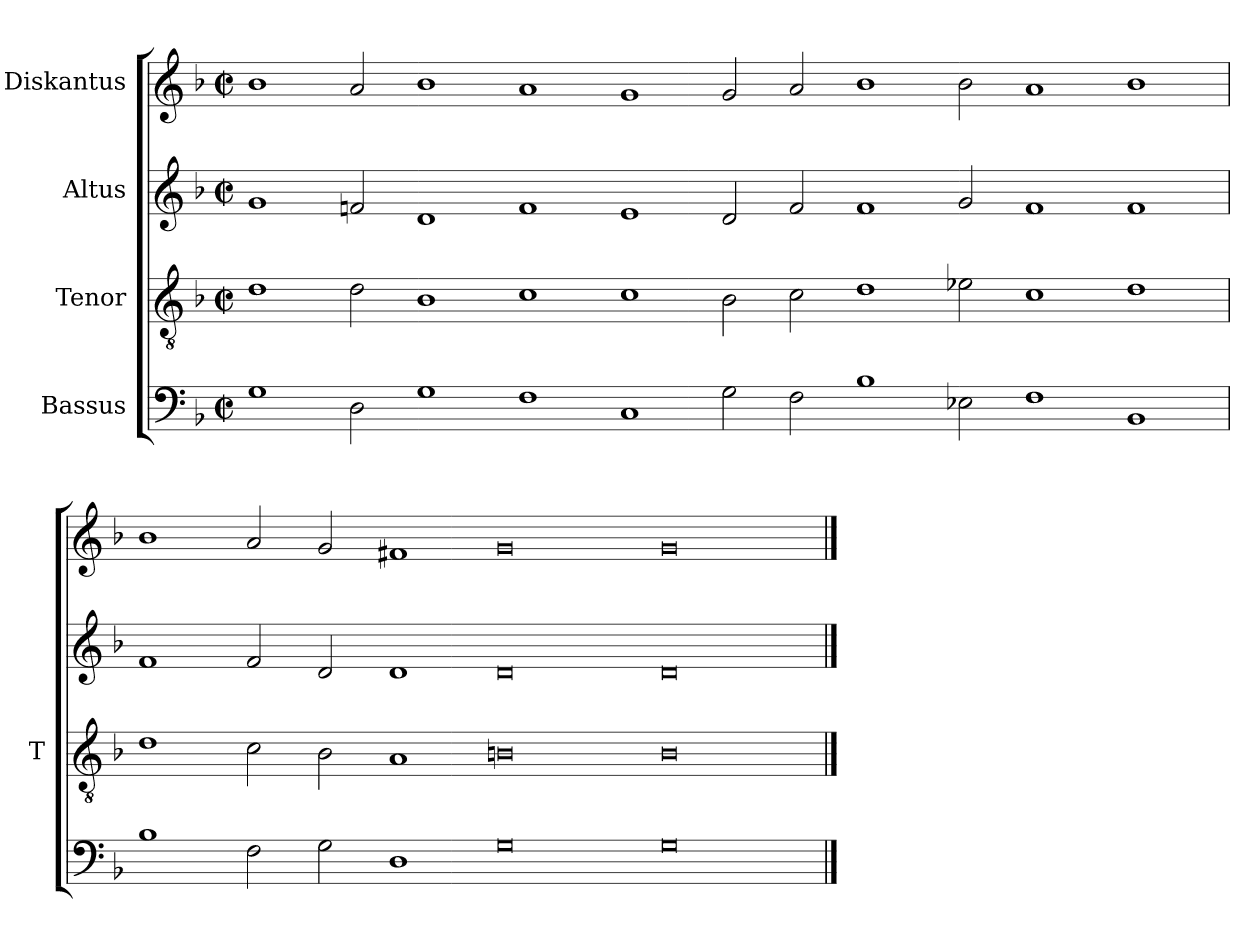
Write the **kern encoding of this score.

**kern	**kern	**kern	**kern
*part4	*part3	*part2	*part1
*staff4	*staff3	*staff2	*staff1
*I"Bassus	*I"Tenor	*I"Altus	*I"Diskantus
*	*I'T	*	*
*clefF4	*clefGv2	*clefG2	*clefG2
*k[b-]	*k[b-]	*k[b-]	*k[b-]
*M2/2	*M2/2	*M2/2	*M2/2
*met(c|)	*met(c|)	*met(c|)	*met(c|)
=	=	=	=
1G	1d	1g	1b-
2D	2d	2fn	2a
1G	1B-	1d	1b-
1F	1c	1f	1a
1C	1c	1e	1g
2G	2B-	2d	2g
2F	2c	2f	2a
1B-	1d	1f	1b-
2E-X	2e-X	2g	2b-
1F	1c	1f	1a
1BB-	1d	1f	1b-
=	=	=	=
1B-	1d	1f	1b-
2F	2c	2f	2a
2G	2B-	2d	2g
1D	1A	1d	1f#X
0G	0Bn	0d	0g
0G	0B	0d	0g
==	==	==	==
*-	*-	*-	*-
